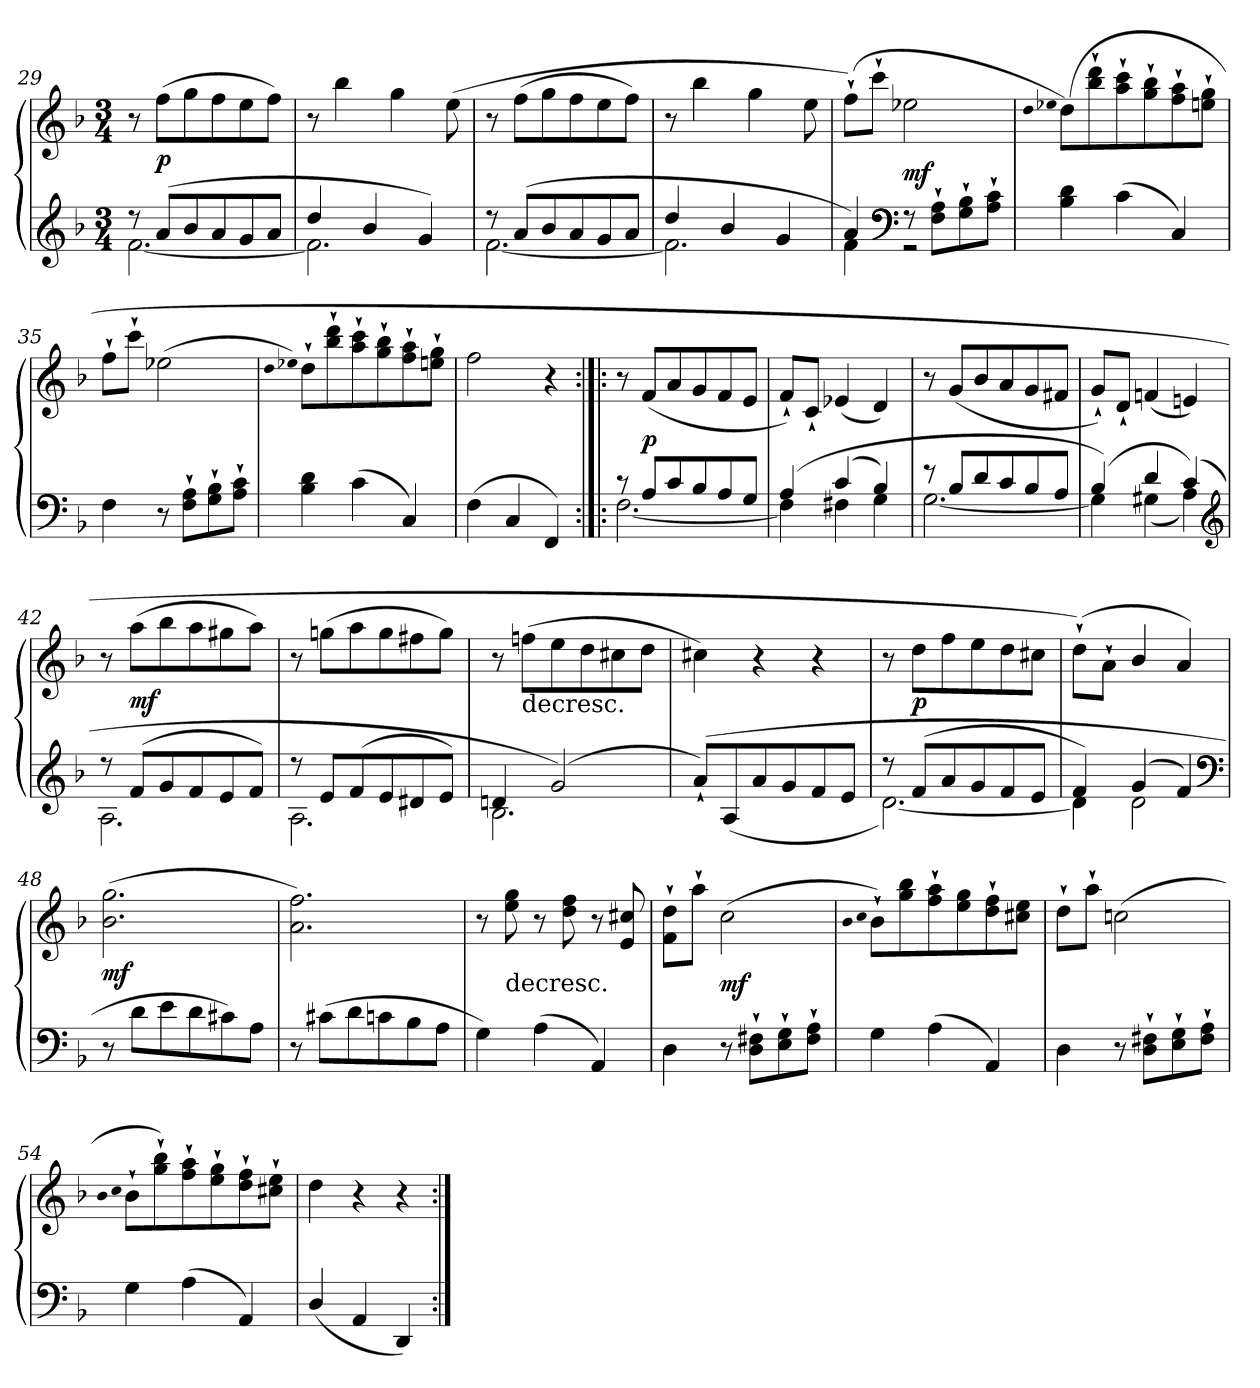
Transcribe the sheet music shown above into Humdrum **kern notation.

**kern	**kern	**dynam
*part1	*part1	*part1
*staff2	*staff1	*staff1/2
*clefG2	*clefG2	*
*k[b-]	*k[b-]	*
*M3/4	*M3/4	*
=29	=29	=29
*^	*	*
8r	[2.f\	8r	.
(8a/L	.	(8ff\L	p
8b-/	.	8gg\	.
8a/	.	8ff\	.
8g/	.	8ee\	.
8a/J	.	8ff\J)	.
=30	=30	=30	=30
4dd/	2.f\]	8r	.
.	.	4bb-\	.
4b-/	.	.	.
.	.	4gg\	.
4g/)	.	.	.
.	.	(8ee\	.
=31	=31	=31	=31
8r	[2.f\	8r	.
(8a/L	.	(8ff\L	.
8b-/	.	8gg\	.
8a/	.	8ff\	.
8g/	.	8ee\	.
8a/J	.	8ff\J)	.
=32	=32	=32	=32
4dd/	2.f\]	8r	.
.	.	4bb-\	.
4b-/	.	.	.
.	.	4gg\	.
4g/	.	.	.
.	.	8ee\	.
=33	=33	=33	=33
4f\	4a/)	(8ff`\L)	.
.	.	8ccc`\J	.
*clefF4	*	*	*
8r	2r	2ee-X\	mf
8F`\ 8A`\L	.	.	.
8G`\ 8B-`\	.	.	.
8A`\ 8c`\J	.	.	.
*v	*v	*	*
=34	=34	=34
.	qdd	.
.	qee-X	.
4B-\ 4d\	(8dd\L)	.
.	8bb-`\ 8ddd`\	.
(4c\	8aa`\ 8ccc`\	.
.	8gg`\ 8bb-`\	.
4C/)	8ff`\ 8aa`\	.
.	8een`\ 8gg`\J	.
=35	=35	=35
4F\	8ff`\L	.
.	8ccc`\J	.
8r	(2ee-X\	.
8F`\ 8A`\L	.	.
8G`\ 8B-`\	.	.
8A`\ 8c`\J	.	.
=36	=36	=36
.	qdd	.
.	qee-X)	.
4B-\ 4d\	8dd`\L	.
.	8bb-`\ 8ddd`\	.
(4c\	8aa`\ 8ccc`\	.
.	8gg`\ 8bb-`\	.
4C/)	8ff`\ 8aa`\	.
.	8een`\ 8gg`\J	.
=37	=37	=37
(4F\	2ff\	.
4C/	.	.
4FF/)	4r	.
=38:|!|:	=38:|!|:	=38:|!|:
*^	*	*
8r	[2.F\	8r	.
8A/L	.	(8f/L	p
8c/	.	8a/	.
8B-/	.	8g/	.
8A/	.	8f/	.
8G/J	.	8e/J	.
=39	=39	=39	=39
(4A/	4F\]	8f`/L)	.
.	.	8c`/J	.
(4c/	4F#X\	(4e-X/	.
4B-/)	4G\	4d/)	.
=40	=40	=40	=40
8r	[2.G\	8r	.
8B-/L	.	(8g/L	.
8d/	.	8b-/	.
8c/	.	8a/	.
8B-/	.	8g/	.
8A/J	.	8f#X/J	.
=41	=41	=41	=41
(4B-/)	4G\]	8g`/L)	.
.	.	8d`/J	.
4d/	(4G#X\	(4fn/	.
(4c/)	4A\)	4en/)	.
*clefG2	*	*	*
=42	=42	=42	=42
8r	2.A\	8r	.
(8f/L	.	(8aa\L	mf
8g/	.	8bb-\	.
8f/	.	8aa\	.
8e/	.	8gg#X\	.
8f/J)	.	8aa\J)	.
=43	=43	=43	=43
8r	2.A\	8r	.
8e/L	.	(8ggn\L	.
(8f/	.	8aa\	.
8e/	.	8gg\	.
8d#X/	.	8ff#X\	.
8e/J)	.	8gg\J)	.
=44	=44	=44	=44
4dn/	2.B-\	8r	.
!	!	!LO:TX:c:t=decresc.	!
.	.	(8ffn\L	.
(2g/)	.	8ee\	.
.	.	8dd\	.
.	.	8cc#X\	.
.	.	8dd\J	.
*v	*v	*	*
=45	=45	=45
(8a`/L)	4cc#X\)	.
(8A/	.	.
8a/	4r	.
8g/	.	.
8f/	4r	.
8e/J	.	.
=46	=46	=46
*^	*	*
8r	[2.d\)	8r	.
(8f/L	.	8dd\L	p
8a/	.	8ff\	.
8g/	.	8ee\	.
8f/	.	8dd\	.
8e/J	.	8cc#X\J	.
=47	=47	=47	=47
4f/)	4d\]	(8dd`\L)	.
.	.	8a`\J	.
(4g/	2d\	4b-/	.
4f/)	.	4a/)	.
*v	*v	*	*
*clefF4	*	*
=48	=48	=48
8r	(2.b-\ 2.gg\	mf
8d\L	.	.
8e\	.	.
8d\	.	.
8c#X\)	.	.
8A\J	.	.
=49	=49	=49
8r	2.a\ 2.ff\)	.
(8c#X\L	.	.
8d\	.	.
8cn\	.	.
8B-\	.	.
8A\J	.	.
=50	=50	=50
4G\)	8r	.
!	!LO:TX:c:t=decresc.	!
.	8ee\ 8gg\	.
(4A\	8r	.
.	8dd\ 8ff\	.
4AA/)	8r	.
.	8e/ 8cc#X/	.
=51	=51	=51
4D\	8f`\ 8dd`\L	.
.	8aa`\J	.
8r	(2cc\	mf
8D`\ 8F#X`\L	.	.
8E`\ 8G`\	.	.
8F#`\ 8A`\J	.	.
=52	=52	=52
.	qb-	.
.	qcc	.
4G\	8b-`\L)	.
.	8gg\ 8bb-\	.
(4A\	8ff`\ 8aa`\	.
.	8ee\ 8gg\	.
4AA/)	8dd`\ 8ff`\	.
.	8cc#X\ 8ee\J	.
=53	=53	=53
4D\	8dd`\L	.
.	8aa`\J	.
8r	(2ccn\	.
8D`\ 8F#X`\L	.	.
8E`\ 8G`\	.	.
8F#`\ 8A`\J	.	.
=54	=54	=54
.	qb-	.
.	qcc	.
4G\	8b-`\L	.
.	8gg`\ 8bb-`\)	.
(4A\	8ff`\ 8aa`\	.
.	8ee`\ 8gg`\	.
4AA/)	8dd`\ 8ff`\	.
.	8cc#X`\ 8ee`\J	.
=55	=55	=55
(4D/	4dd\	.
4AA/	4r	.
4DD/)	4r	.
=:|!	=:|!	=:|!
*-	*-	*-
